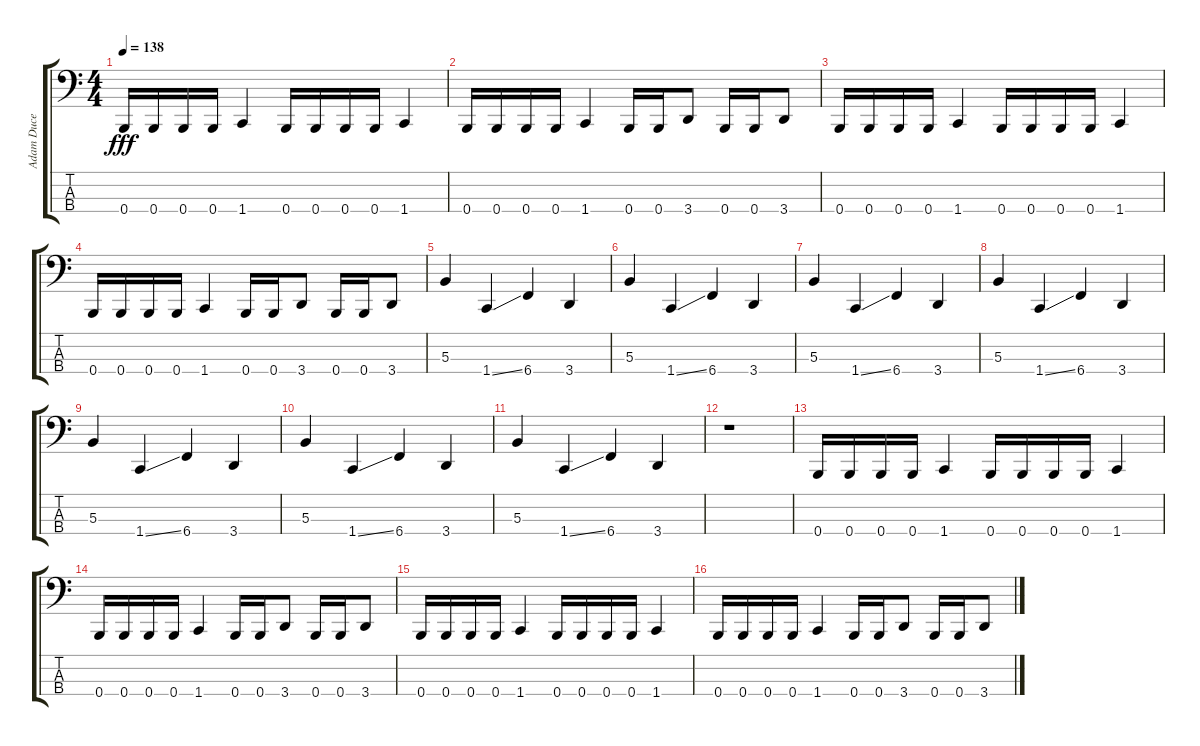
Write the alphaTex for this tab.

\track ("Adam Duce" "Adam Duce") {instrument electricbasspick}
\staff {score tabs}
\tuning (E2 B1 Gb1 B0) {hide}
\ts (4 4)
\tempo 138
\clef f4
\ks c
0.4.16{dy fff} 0.4.16 0.4.16 0.4.16 1.4.4 0.4.16 0.4.16 0.4.16 0.4.16 1.4.4 |
0.4.16 0.4.16 0.4.16 0.4.16 1.4.4 0.4.16 0.4.16 3.4.8 0.4.16 0.4.16 3.4.8 |
0.4.16 0.4.16 0.4.16 0.4.16 1.4.4 0.4.16 0.4.16 0.4.16 0.4.16 1.4.4 |
0.4.16 0.4.16 0.4.16 0.4.16 1.4.4 0.4.16 0.4.16 3.4.8 0.4.16 0.4.16 3.4.8 |
5.3.4 1.4{ss}.4 6.4.4 3.4.4 |
5.3.4 1.4{ss}.4 6.4.4 3.4.4 |
5.3.4 1.4{ss}.4 6.4.4 3.4.4 |
5.3.4 1.4{ss}.4 6.4.4 3.4.4 |
5.3.4 1.4{ss}.4 6.4.4 3.4.4 |
5.3.4 1.4{ss}.4 6.4.4 3.4.4 |
5.3.4 1.4{ss}.4 6.4.4 3.4.4 |
r.1 |
0.4.16 0.4.16 0.4.16 0.4.16 1.4.4 0.4.16 0.4.16 0.4.16 0.4.16 1.4.4 |
0.4.16 0.4.16 0.4.16 0.4.16 1.4.4 0.4.16 0.4.16 3.4.8 0.4.16 0.4.16 3.4.8 |
0.4.16 0.4.16 0.4.16 0.4.16 1.4.4 0.4.16 0.4.16 0.4.16 0.4.16 1.4.4 |
0.4.16 0.4.16 0.4.16 0.4.16 1.4.4 0.4.16 0.4.16 3.4.8 0.4.16 0.4.16 3.4.8
